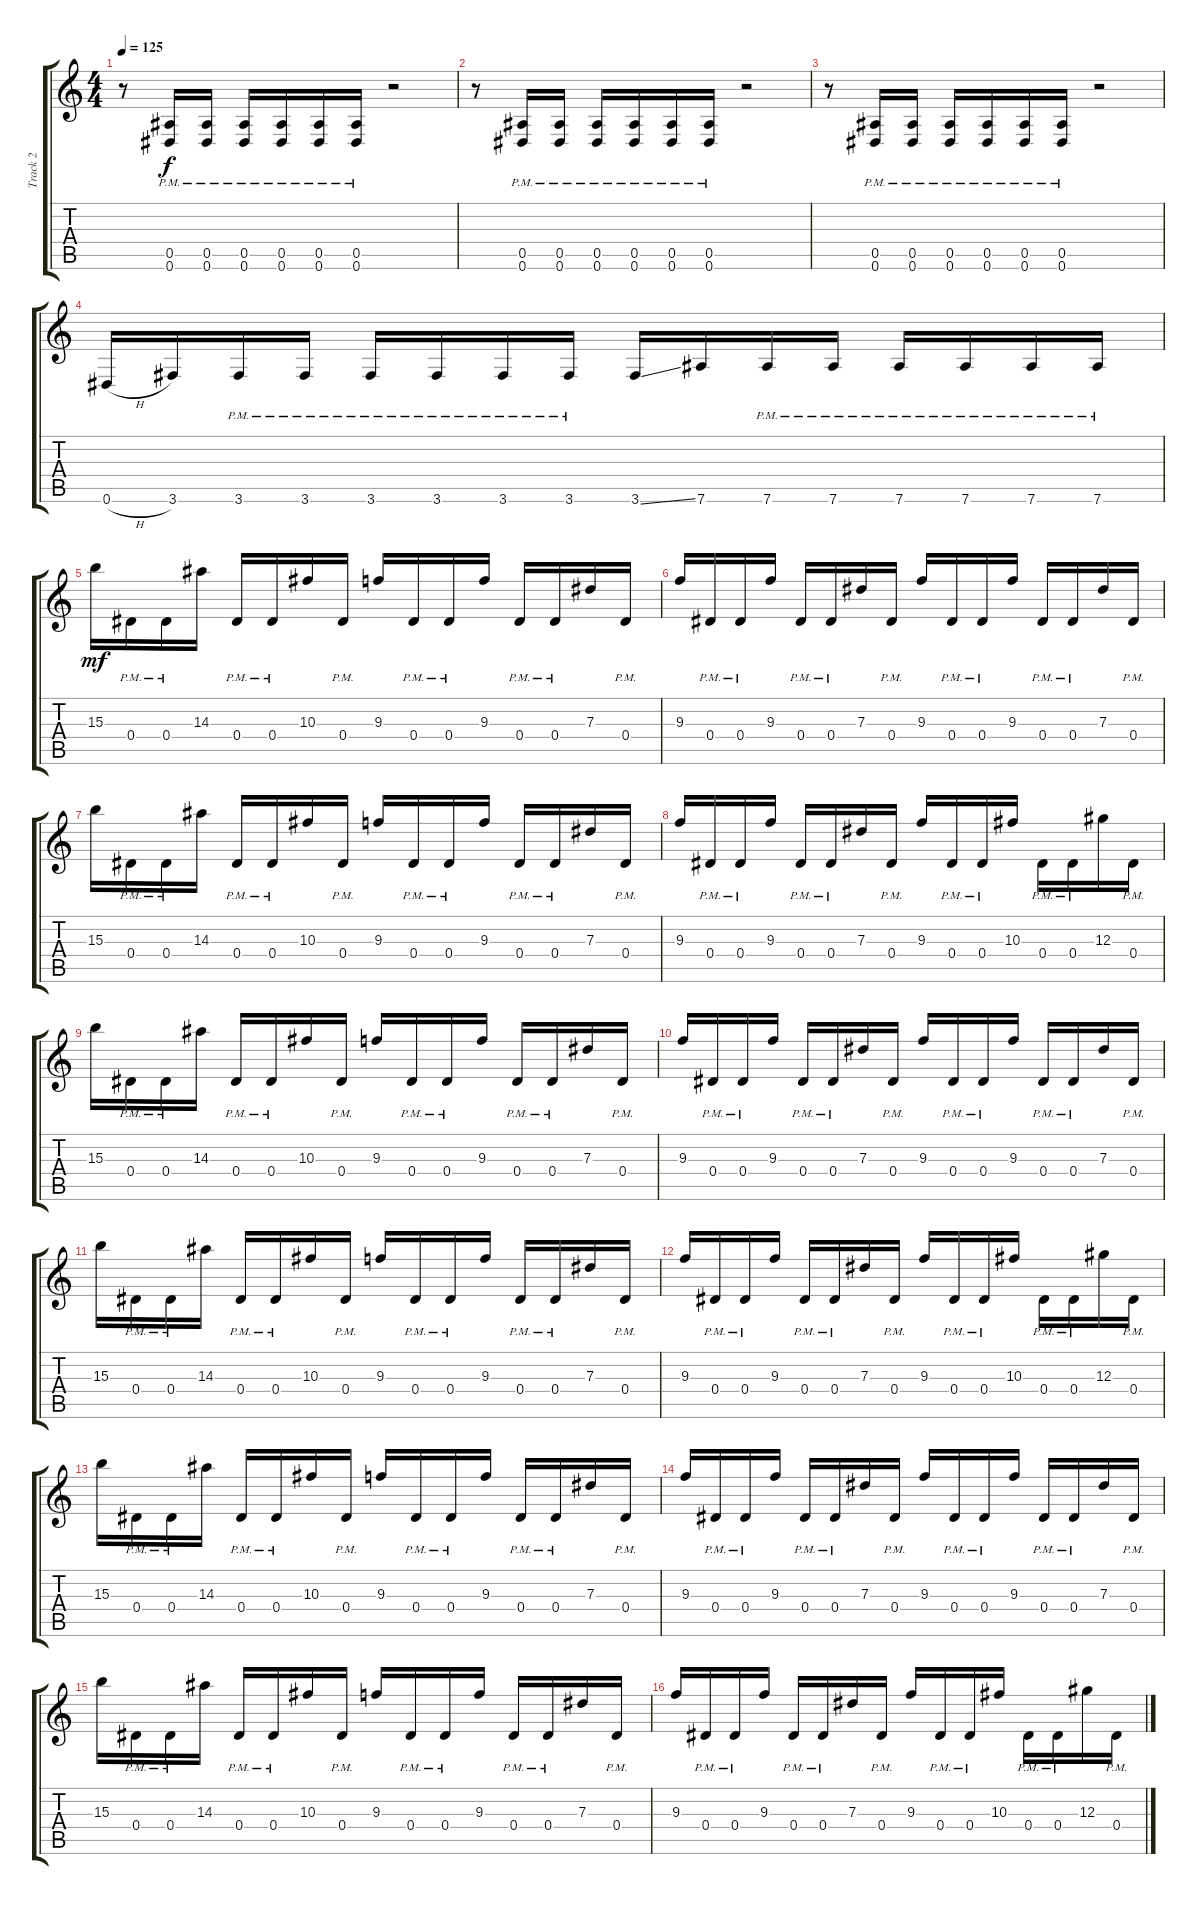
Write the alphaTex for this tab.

\track ("Track 2" "Track 2") {instrument distortionguitar}
\staff {score tabs}
\tuning (F4 C4 Ab3 Eb3 Bb2 Eb2) {hide}
\ts (4 4)
\tempo 125
\clef g2
\ks c
r.8{dy f} (0.5{pm} 0.6{pm}).16 (0.5{pm} 0.6{pm}).16 (0.5{pm} 0.6{pm}).16 (0.5{pm} 0.6{pm}).16 (0.5{pm} 0.6{pm}).16 (0.5{pm} 0.6{pm}).16 r.2 |
r.8 (0.5{pm} 0.6{pm}).16 (0.5{pm} 0.6{pm}).16 (0.5{pm} 0.6{pm}).16 (0.5{pm} 0.6{pm}).16 (0.5{pm} 0.6{pm}).16 (0.5{pm} 0.6{pm}).16 r.2 |
r.8 (0.5{pm} 0.6{pm}).16 (0.5{pm} 0.6{pm}).16 (0.5{pm} 0.6{pm}).16 (0.5{pm} 0.6{pm}).16 (0.5{pm} 0.6{pm}).16 (0.5{pm} 0.6{pm}).16 r.2 |
0.6{h}.16 3.6.16 3.6{pm}.16 3.6{pm}.16 3.6{pm}.16 3.6{pm}.16 3.6{pm}.16 3.6{pm}.16 3.6{ss}.16 7.6.16 7.6{pm}.16 7.6{pm}.16 7.6{pm}.16 7.6{pm}.16 7.6{pm}.16 7.6{pm}.16 |
15.3.16{dy mf} 0.4{pm}.16 0.4{pm}.16 14.3.16 0.4{pm}.16 0.4{pm}.16 10.3.16 0.4{pm}.16 9.3.16 0.4{pm}.16 0.4{pm}.16 9.3.16 0.4{pm}.16 0.4{pm}.16 7.3.16 0.4{pm}.16 |
9.3.16 0.4{pm}.16 0.4{pm}.16 9.3.16 0.4{pm}.16 0.4{pm}.16 7.3.16 0.4{pm}.16 9.3.16 0.4{pm}.16 0.4{pm}.16 9.3.16 0.4{pm}.16 0.4{pm}.16 7.3.16 0.4{pm}.16 |
15.3.16 0.4{pm}.16 0.4{pm}.16 14.3.16 0.4{pm}.16 0.4{pm}.16 10.3.16 0.4{pm}.16 9.3.16 0.4{pm}.16 0.4{pm}.16 9.3.16 0.4{pm}.16 0.4{pm}.16 7.3.16 0.4{pm}.16 |
9.3.16 0.4{pm}.16 0.4{pm}.16 9.3.16 0.4{pm}.16 0.4{pm}.16 7.3.16 0.4{pm}.16 9.3.16 0.4{pm}.16 0.4{pm}.16 10.3.16 0.4{pm}.16 0.4{pm}.16 12.3.16 0.4{pm}.16 |
15.3.16 0.4{pm}.16 0.4{pm}.16 14.3.16 0.4{pm}.16 0.4{pm}.16 10.3.16 0.4{pm}.16 9.3.16 0.4{pm}.16 0.4{pm}.16 9.3.16 0.4{pm}.16 0.4{pm}.16 7.3.16 0.4{pm}.16 |
9.3.16 0.4{pm}.16 0.4{pm}.16 9.3.16 0.4{pm}.16 0.4{pm}.16 7.3.16 0.4{pm}.16 9.3.16 0.4{pm}.16 0.4{pm}.16 9.3.16 0.4{pm}.16 0.4{pm}.16 7.3.16 0.4{pm}.16 |
15.3.16 0.4{pm}.16 0.4{pm}.16 14.3.16 0.4{pm}.16 0.4{pm}.16 10.3.16 0.4{pm}.16 9.3.16 0.4{pm}.16 0.4{pm}.16 9.3.16 0.4{pm}.16 0.4{pm}.16 7.3.16 0.4{pm}.16 |
9.3.16 0.4{pm}.16 0.4{pm}.16 9.3.16 0.4{pm}.16 0.4{pm}.16 7.3.16 0.4{pm}.16 9.3.16 0.4{pm}.16 0.4{pm}.16 10.3.16 0.4{pm}.16 0.4{pm}.16 12.3.16 0.4{pm}.16 |
15.3.16 0.4{pm}.16 0.4{pm}.16 14.3.16 0.4{pm}.16 0.4{pm}.16 10.3.16 0.4{pm}.16 9.3.16 0.4{pm}.16 0.4{pm}.16 9.3.16 0.4{pm}.16 0.4{pm}.16 7.3.16 0.4{pm}.16 |
9.3.16 0.4{pm}.16 0.4{pm}.16 9.3.16 0.4{pm}.16 0.4{pm}.16 7.3.16 0.4{pm}.16 9.3.16 0.4{pm}.16 0.4{pm}.16 9.3.16 0.4{pm}.16 0.4{pm}.16 7.3.16 0.4{pm}.16 |
15.3.16 0.4{pm}.16 0.4{pm}.16 14.3.16 0.4{pm}.16 0.4{pm}.16 10.3.16 0.4{pm}.16 9.3.16 0.4{pm}.16 0.4{pm}.16 9.3.16 0.4{pm}.16 0.4{pm}.16 7.3.16 0.4{pm}.16 |
9.3.16 0.4{pm}.16 0.4{pm}.16 9.3.16 0.4{pm}.16 0.4{pm}.16 7.3.16 0.4{pm}.16 9.3.16 0.4{pm}.16 0.4{pm}.16 10.3.16 0.4{pm}.16 0.4{pm}.16 12.3.16 0.4{pm}.16
